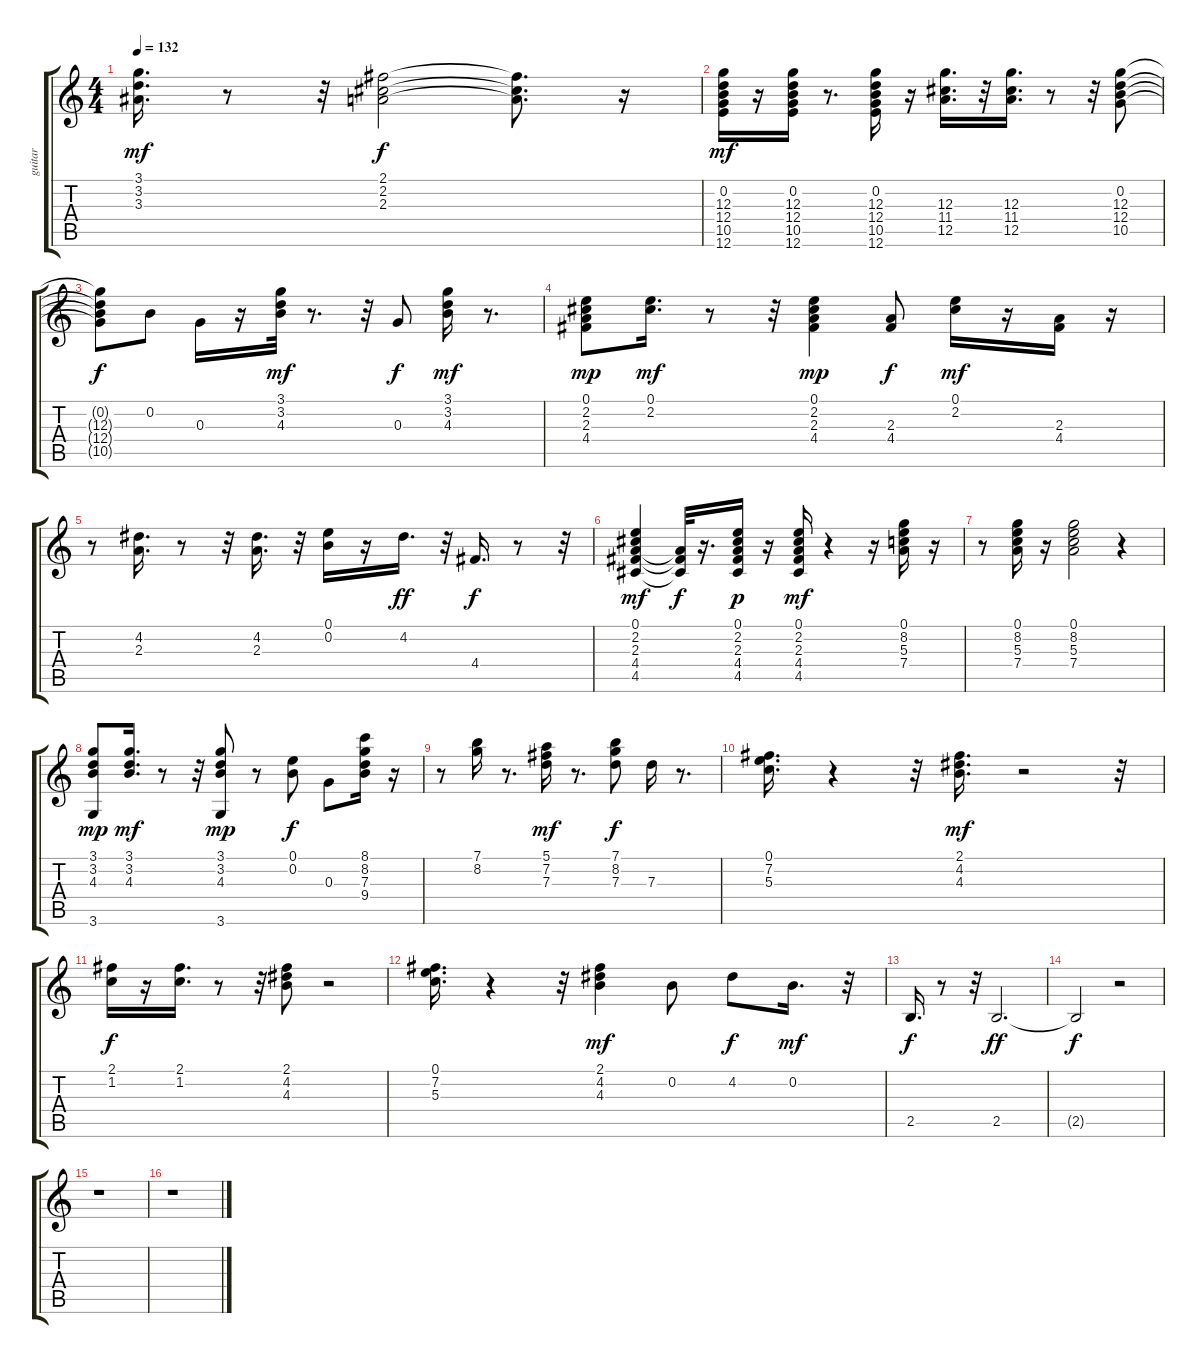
\track ("guitar" "guitar") {instrument electricguitarclean}
\staff {score tabs}
\tuning (E4 B3 G3 D3 A2 E2) {hide}
\ts (4 4)
\tempo 132
\clef g2
\ks c
(3.1 3.2 3.3).16{d dy mf} r.8 r.32 (2.1 2.2 2.3).2{dy f} (2.1{t} 2.2{t} 2.3{t}).8{d} r.16 |
(0.2 12.3 12.4 10.5 12.6).16{dy mf} r.16 (0.2 12.3 12.4 10.5 12.6).16 r.8{d} (0.2 12.3 12.4 10.5 12.6).16 r.16 (12.3 11.4 12.5).16{d} r.32 (12.3 11.4 12.5).16{d} r.8 r.32 (0.2 12.3 12.4 10.5).8 |
(0.2{t} 12.3{t} 12.4{t} 10.5{t}).8{dy f} 0.2.8 0.3.16 r.16 (3.1 3.2 4.3).32{dy mf} r.8{d} r.32 0.3.8{dy f} (3.1 3.2 4.3).16{dy mf} r.8{d} |
(0.1 2.2 2.3 4.4).8{dy mp} (0.1 2.2).16{d dy mf} r.8 r.32 (0.1 2.2 2.3 4.4).4{dy mp} (2.3 4.4).8{dy f} (0.1 2.2).16{dy mf} r.16 (2.3 4.4).16 r.16 |
r.8 (4.2 2.3).16{d} r.8 r.32 (4.2 2.3).16{d} r.32 (0.1 0.2).16 r.16 4.2.16{d dy ff} r.32 4.4.16{d dy f} r.8 r.32 |
(0.1 2.2 2.3 4.4 4.5).4{dy mf} (2.3{t} 4.4{t} 4.5{t}).32{dy f} r.16{d} (0.1 2.2 2.3 4.4 4.5).16{dy p} r.16 (0.1 2.2 2.3 4.4 4.5).16{dy mf} r.4 r.16 (0.1 8.2 5.3 7.4).16 r.16 |
r.8 (0.1 8.2 5.3 7.4).16 r.16 (0.1 8.2 5.3 7.4).2 r.4 |
(3.1 3.2 4.3 3.6).8{dy mp} (3.1 3.2 4.3).16{d dy mf} r.8 r.32 (3.1 3.2 4.3 3.6).8{dy mp} r.8 (0.1 0.2).8{dy f} 0.3.8 (8.1 8.2 7.3 9.4).16 r.16 |
r.8 (7.1 8.2).16 r.8{d} (5.1 7.2 7.3).16{dy mf} r.8{d} (7.1 8.2 7.3).8{dy f} 7.3.16 r.8{d} |
(0.1 7.2 5.3).16{d} r.4 r.32 (2.1 4.2 4.3).16{d dy mf} r.2 r.32 |
(2.1 1.2).16{dy f} r.16 (2.1 1.2).16{d} r.8 r.32 (2.1 4.2 4.3).8 r.2 |
(0.1 7.2 5.3).16{d} r.4 r.32 (2.1 4.2 4.3).4{dy mf} 0.2.8 4.2.8{dy f} 0.2.16{d dy mf} r.32 |
2.5.16{d dy f} r.8 r.32 2.5.2{d dy ff} |
2.5{t}.2{dy f} r.2 |
r.1 |
r.1
